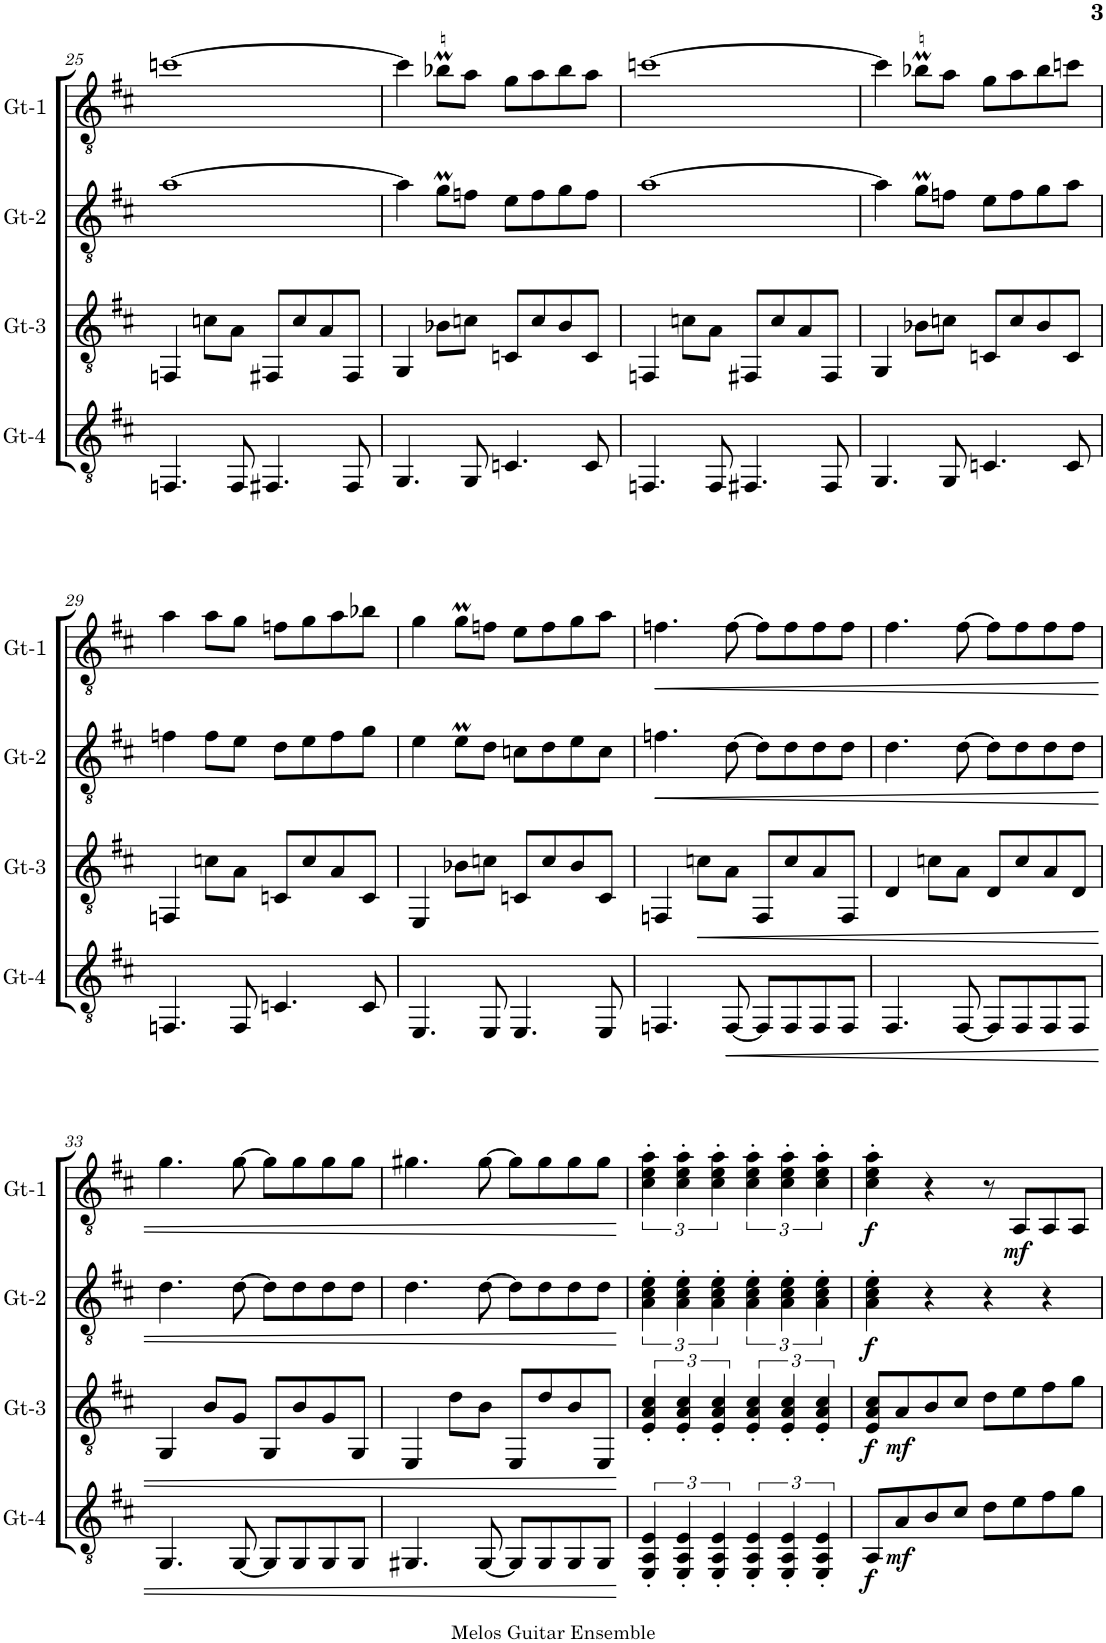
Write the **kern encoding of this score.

**kern	**dynam	**kern	**dynam	**kern	**dynam	**kern	**dynam
*part4	*part4	*part3	*part3	*part2	*part2	*part1	*part1
*staff4	*staff4	*staff3	*staff3	*staff2	*staff2	*staff1	*staff1
*I"Gt-4	*	*I"Gt-3	*	*I"Gt-2	*	*I"Gt-1	*
*I'Gt-4	*	*I'Gt-3	*	*I'Gt-2	*	*I'Gt-1	*
!!LO:PB:g=z
*clefGv2	*	*clefGv2	*	*clefGv2	*	*clefGv2	*
*k[f#c#]	*	*k[f#c#]	*	*k[f#c#]	*	*k[f#c#]	*
*M4/4	*	*M4/4	*	*M4/4	*	*M4/4	*
=25	=25	=25	=25	=25	=25	=25	=25
4.FFn/	.	4FFn/	.	[1a	.	[1ccn	.
.	.	8cn\L	.	.	.	.	.
8FF/	.	8A\J	.	.	.	.	.
4.FF#X/	.	8FF#X/L	.	.	.	.	.
.	.	8c/	.	.	.	.	.
.	.	8A/	.	.	.	.	.
8FF#/	.	8FF#/J	.	.	.	.	.
=26	=26	=26	=26	=26	=26	=26	=26
4.GG/	.	4GG/	.	4a\]	.	4cc\]	.
.	.	8B-X\L	.	8gM\L	.	8b-XM\L	.
8GG/	.	8cn\J	.	8fn\J	.	8a\J	.
4.Cn/	.	8Cn/L	.	8e\L	.	8g\L	.
.	.	8c/	.	8f\	.	8a\	.
.	.	8B-/	.	8g\	.	8b-\	.
8C/	.	8C/J	.	8f\J	.	8a\J	.
=27	=27	=27	=27	=27	=27	=27	=27
4.FFn/	.	4FFn/	.	[1a	.	[1ccn	.
.	.	8cn\L	.	.	.	.	.
8FF/	.	8A\J	.	.	.	.	.
4.FF#X/	.	8FF#X/L	.	.	.	.	.
.	.	8c/	.	.	.	.	.
.	.	8A/	.	.	.	.	.
8FF#/	.	8FF#/J	.	.	.	.	.
=28	=28	=28	=28	=28	=28	=28	=28
4.GG/	.	4GG/	.	4a\]	.	4cc\]	.
.	.	8B-X\L	.	8gM\L	.	8b-XM\L	.
8GG/	.	8cn\J	.	8fn\J	.	8a\J	.
4.Cn/	.	8Cn/L	.	8e\L	.	8g\L	.
.	.	8c/	.	8f\	.	8a\	.
.	.	8B-/	.	8g\	.	8b-\	.
8C/	.	8C/J	.	8a\J	.	8ccn\J	.
!!LO:LB:g=z
=29	=29	=29	=29	=29	=29	=29	=29
4.FFn/	.	4FFn/	.	4fn\	.	4a\	.
.	.	8cn\L	.	8f\L	.	8a\L	.
8FF/	.	8A\J	.	8e\J	.	8g\J	.
4.Cn/	.	8Cn/L	.	8d\L	.	8fn\L	.
.	.	8c/	.	8e\	.	8g\	.
.	.	8A/	.	8f\	.	8a\	.
8C/	.	8C/J	.	8g\J	.	8b-X\J	.
=30	=30	=30	=30	=30	=30	=30	=30
4.EE/	.	4EE/	.	4e\	.	4g\	.
.	.	8B-X\L	.	8eM\L	.	8gM\L	.
8EE/	.	8cn\J	.	8d\J	.	8fn\J	.
4.EE/	.	8Cn/L	.	8cn\L	.	8e\L	.
.	.	8c/	.	8d\	.	8f\	.
.	.	8B-/	.	8e\	.	8g\	.
8EE/	.	8C/J	.	8c\J	.	8a\J	.
=31	=31	=31	=31	=31	=31	=31	=31
!	!	!	!	!	!LO:HP:b	!	!LO:HP:b
4.FFn/	.	4FFn/	.	4.fn\	<	4.fn\	<
!	!	!	!LO:HP:b	!	!	!	!
.	.	8cn\L	<	.	.	.	.
!	!LO:HP:b	!	!	!	!	!	!
[8FF/	<	8A\J	.	[8d\	.	[8f\	.
8FF/L]	.	8FF/L	.	8d\L]	.	8f\L]	.
8FF/	.	8c/	.	8d\	.	8f\	.
8FF/	.	8A/	.	8d\	.	8f\	.
8FF/J	.	8FF/J	.	8d\J	.	8f\J	.
=32	=32	=32	=32	=32	=32	=32	=32
4.FF#/	.	4D/	.	4.d\	.	4.f#\	.
.	.	8cn\L	.	.	.	.	.
[8FF#/	.	8A\J	.	[8d\	.	[8f#\	.
8FF#/L]	.	8D/L	.	8d\L]	.	8f#\L]	.
8FF#/	.	8c/	.	8d\	.	8f#\	.
8FF#/	.	8A/	.	8d\	.	8f#\	.
8FF#/J	.	8D/J	.	8d\J	.	8f#\J	.
!!LO:LB:g=z
=33	=33	=33	=33	=33	=33	=33	=33
4.GG/	.	4GG/	.	4.d\	.	4.g\	.
.	.	8B/L	.	.	.	.	.
[8GG/	.	8G/J	.	[8d\	.	[8g\	.
8GG/L]	.	8GG/L	.	8d\L]	.	8g\L]	.
8GG/	.	8B/	.	8d\	.	8g\	.
8GG/	.	8G/	.	8d\	.	8g\	.
8GG/J	.	8GG/J	.	8d\J	.	8g\J	.
=34	=34	=34	=34	=34	=34	=34	=34
4.GG#X/	.	4EE/	.	4.d\	.	4.g#X\	.
.	.	8d\L	.	.	.	.	.
[8GG#/	.	8B\J	.	[8d\	.	[8g#\	.
8GG#/L]	.	8EE/L	.	8d\L]	.	8g#\L]	.
8GG#/	.	8d/	.	8d\	.	8g#\	.
8GG#/	.	8B/	.	8d\	.	8g#\	.
8GG#/J	.	8EE/J	.	8d\J	.	8g#\J	.
.	[	.	[	.	[	.	[
=35	=35	=35	=35	=35	=35	=35	=35
6EE/' 6AA/' 6E/'	.	6E/' 6A/' 6c#/'	.	6A\' 6c#\' 6e\'	.	6c#\' 6e\' 6a\'	.
6EE/' 6AA/' 6E/'	.	6E/' 6A/' 6c#/'	.	6A\' 6c#\' 6e\'	.	6c#\' 6e\' 6a\'	.
6EE/' 6AA/' 6E/'	.	6E/' 6A/' 6c#/'	.	6A\' 6c#\' 6e\'	.	6c#\' 6e\' 6a\'	.
6EE/' 6AA/' 6E/'	.	6E/' 6A/' 6c#/'	.	6A\' 6c#\' 6e\'	.	6c#\' 6e\' 6a\'	.
6EE/' 6AA/' 6E/'	.	6E/' 6A/' 6c#/'	.	6A\' 6c#\' 6e\'	.	6c#\' 6e\' 6a\'	.
6EE/' 6AA/' 6E/'	.	6E/' 6A/' 6c#/'	.	6A\' 6c#\' 6e\'	.	6c#\' 6e\' 6a\'	.
=36	=36	=36	=36	=36	=36	=36	=36
!	!LO:DY:b	!	!LO:DY:b	!	!LO:DY:b	!	!LO:DY:b
8AA/L	f	8E/ 8A/ 8c#/L	f	4A\' 4c#\' 4e\'	f	4c#\' 4e\' 4a\'	f
!	!LO:DY:b	!	!LO:DY:b	!	!	!	!
8A/	mf	8A/	mf	.	.	.	.
8B/	.	8B/	.	4r	.	4r	.
8c#/J	.	8c#/J	.	.	.	.	.
8d\L	.	8d\L	.	4r	.	8r	.
!	!	!	!	!	!	!	!LO:DY:b
8e\	.	8e\	.	.	.	8AA/L	mf
8f#\	.	8f#\	.	4r	.	8AA/	.
8g\J	.	8g\J	.	.	.	8AA/J	.
=	=	=	=	=	=	=	=
*-	*-	*-	*-	*-	*-	*-	*-
